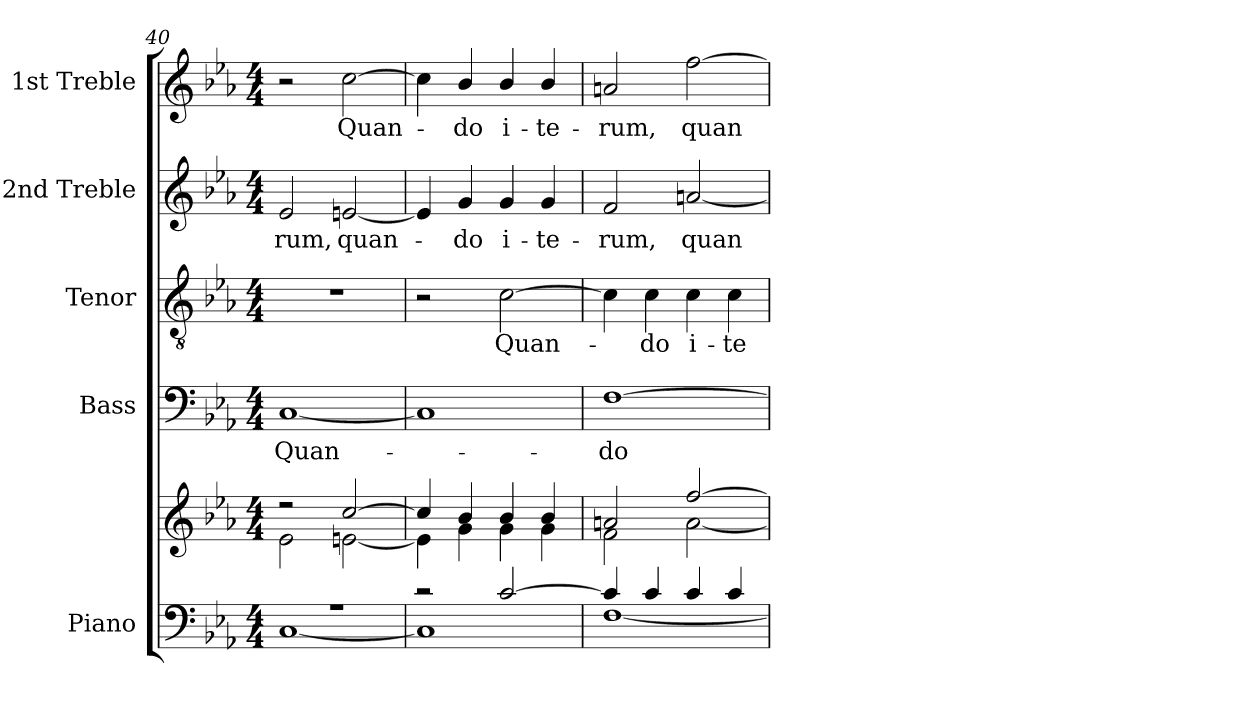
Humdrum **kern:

**kern	**kern	**kern	**text	**kern	**text	**kern	**text	**kern	**text
*part5	*part5	*part4	*part4	*part3	*part3	*part2	*part2	*part1	*part1
*staff6	*staff5	*staff4	*staff4	*staff3	*staff3	*staff2	*staff2	*staff1	*staff1
*I"Piano	*	*I"Bass	*	*I"Tenor	*	*I"2nd Treble	*	*I"1st Treble	*
*I'Pno.	*	*I'B.	*	*I'T.	*	*	*	*I'S.	*
*clefF4	*clefG2	*clefF4	*	*clefGv2	*	*clefG2	*	*clefG2	*
*	*	*	*	*ITrd7c12	*	*	*	*	*
*k[b-e-a-]	*k[b-e-a-]	*k[b-e-a-]	*	*k[b-e-a-]	*	*k[b-e-a-]	*	*k[b-e-a-]	*
*c:	*c:	*c:	*	*c:	*	*c:	*	*c:	*
*M4/4	*M4/4	*M4/4	*	*M4/4	*	*M4/4	*	*M4/4	*
=40	=40	=40	=40	=40	=40	=40	=40	=40	=40
*^	*^	*	*	*	*	*	*	*	*
!	!	!	!	!	!LO:LY:b:color=#000000	!	!	!	!	!	!
!	!	!	!	!	!	!	!	!	!LO:LY:b:color=#000000	!	!
1r	[1Ci	2r	2e-i\	[1Ci	Quan-	1r	.	2e-i/	-rum,	2r	.
!	!	!	!	!	!	!	!	!	!LO:LY:b:color=#000000	!	!
!	!	!	!	!	!	!	!	!	!	!	!LO:LY:b:color=#000000
.	.	[2cci/	[2eni\	.	.	.	.	[2eni/	quan-	[2cci\	Quan-
!!LO:PB:g=z
=41	=41	=41	=41	=41	=41	=41	=41	=41	=41	=41	=41
2r	1Ci]	4cci/]	4ei\]	1Ci]	.	2r	.	4ei/]	.	4cci\]	.
!	!	!	!	!	!	!	!	!	!LO:LY:b:color=#000000	!	!
!	!	!	!	!	!	!	!	!	!	!	!LO:LY:b:color=#000000
.	.	4b-i/	4gi\	.	.	.	.	4gi/	-do	4b-i/	-do
!	!	!	!	!	!	!	!LO:LY:b:color=#000000	!	!	!	!
!	!	!	!	!	!	!	!	!	!LO:LY:b:color=#000000	!	!
!	!	!	!	!	!	!	!	!	!	!	!LO:LY:b:color=#000000
[2ci/	.	4b-i/	4gi\	.	.	[2Ci\	Quan-	4gi/	i-	4b-i/	i-
!	!	!	!	!	!	!	!	!	!LO:LY:b:color=#000000	!	!
!	!	!	!	!	!	!	!	!	!	!	!LO:LY:b:color=#000000
.	.	4b-i/	4gi\	.	.	.	.	4gi/	-te-	4b-i/	-te-
=42	=42	=42	=42	=42	=42	=42	=42	=42	=42	=42	=42
!	!	!	!	!	!LO:LY:b:color=#000000	!	!	!	!	!	!
!	!	!	!	!	!	!	!	!	!LO:LY:b:color=#000000	!	!
!	!	!	!	!	!	!	!	!	!	!	!LO:LY:b:color=#000000
4ci/]	[1Fi	2ani/	2fi\	[1Fi	-do	4Ci\]	.	2fi/	-rum,	2ani/	-rum,
!	!	!	!	!	!	!	!LO:LY:b:color=#000000	!	!	!	!
4ci/	.	.	.	.	.	4Ci\	-do	.	.	.	.
!	!	!	!	!	!	!	!LO:LY:b:color=#000000	!	!	!	!
!	!	!	!	!	!	!	!	!	!LO:LY:b:color=#000000	!	!
!	!	!	!	!	!	!	!	!	!	!	!LO:LY:b:color=#000000
4ci/	.	[2ffi/	[2ai\	.	.	4Ci\	i-	[2ani/	quan-	[2ffi\	quan-
!	!	!	!	!	!	!	!LO:LY:b:color=#000000	!	!	!	!
4ci/	.	.	.	.	.	4Ci\	-te-	.	.	.	.
*v	*v	*	*	*	*	*	*	*	*	*	*
*	*v	*v	*	*	*	*	*	*	*	*
=	=	=	=	=	=	=	=	=	=
*-	*-	*-	*-	*-	*-	*-	*-	*-	*-
